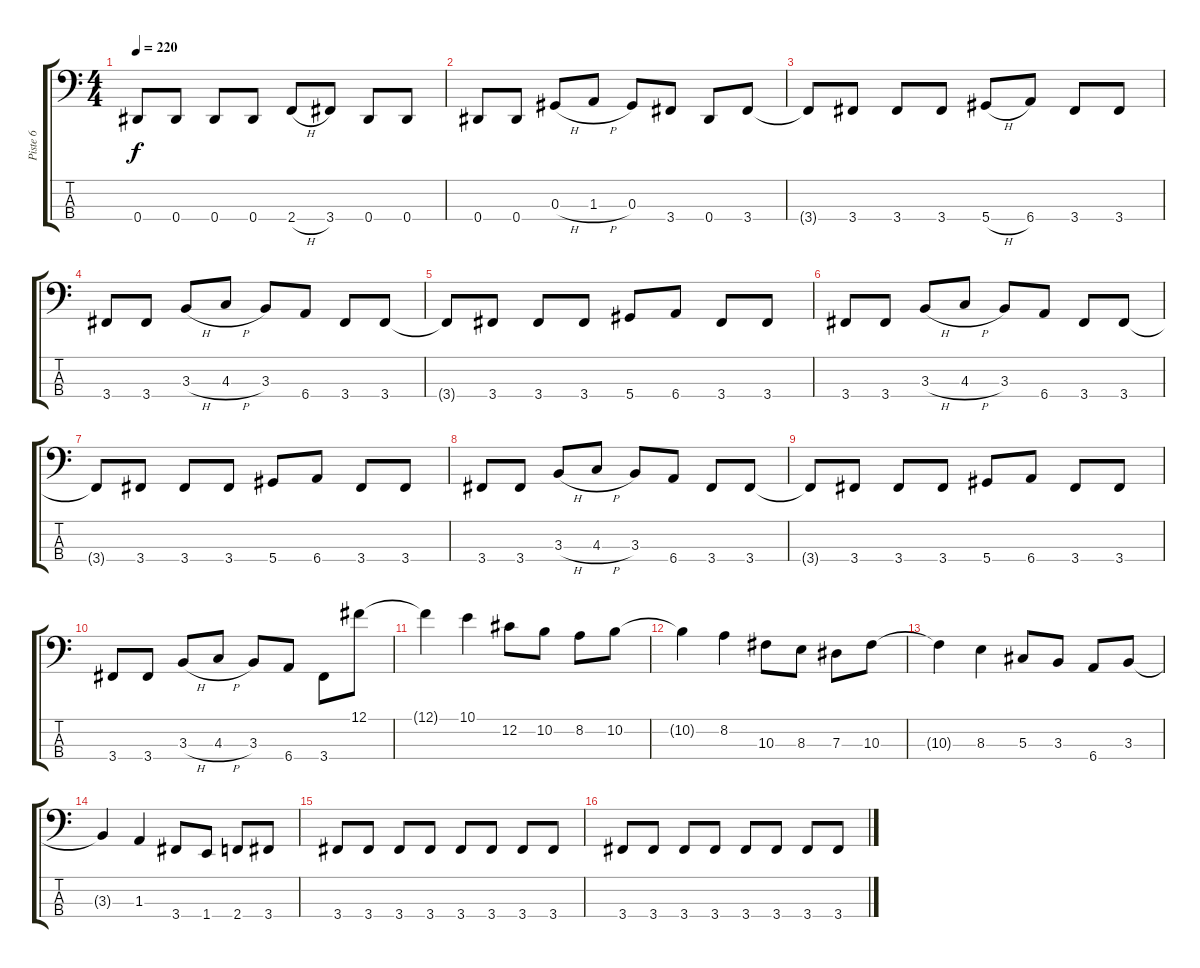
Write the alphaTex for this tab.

\track ("Piste 6" "Piste 6") {instrument electricbasspick}
\staff {score tabs}
\tuning (Gb2 Db2 Ab1 Eb1) {hide}
\ts (4 4)
\tempo 220
\clef f4
\ks c
0.4{t}.8{dy f} 0.4.8 0.4.8 0.4.8 2.4{h}.8 3.4.8 0.4.8 0.4.8 |
0.4.8 0.4.8 0.3{h}.8 1.3{h}.8 0.3.8 3.4.8 0.4.8 3.4.8 |
3.4{t}.8 3.4.8 3.4.8 3.4.8 5.4{h}.8 6.4.8 3.4.8 3.4.8 |
3.4.8 3.4.8 3.3{h}.8 4.3{h}.8 3.3.8 6.4.8 3.4.8 3.4.8 |
3.4{t}.8 3.4.8 3.4.8 3.4.8 5.4.8 6.4.8 3.4.8 3.4.8 |
3.4.8 3.4.8 3.3{h}.8 4.3{h}.8 3.3.8 6.4.8 3.4.8 3.4.8 |
3.4{t}.8 3.4.8 3.4.8 3.4.8 5.4.8 6.4.8 3.4.8 3.4.8 |
3.4.8 3.4.8 3.3{h}.8 4.3{h}.8 3.3.8 6.4.8 3.4.8 3.4.8 |
3.4{t}.8 3.4.8 3.4.8 3.4.8 5.4.8 6.4.8 3.4.8 3.4.8 |
3.4.8 3.4.8 3.3{h}.8 4.3{h}.8 3.3.8 6.4.8 3.4.8 12.1.8 |
12.1{t}.4 10.1.4 12.2.8 10.2.8 8.2.8 10.2.8 |
10.2{t}.4 8.2.4 10.3.8 8.3.8 7.3.8 10.3.8 |
10.3{t}.4 8.3.4 5.3.8 3.3.8 6.4.8 3.3.8 |
3.3{t}.4 1.3.4 3.4.8 1.4.8 2.4.8 3.4.8 |
3.4.8 3.4.8 3.4.8 3.4.8 3.4.8 3.4.8 3.4.8 3.4.8 |
3.4.8 3.4.8 3.4.8 3.4.8 3.4.8 3.4.8 3.4.8 3.4.8
